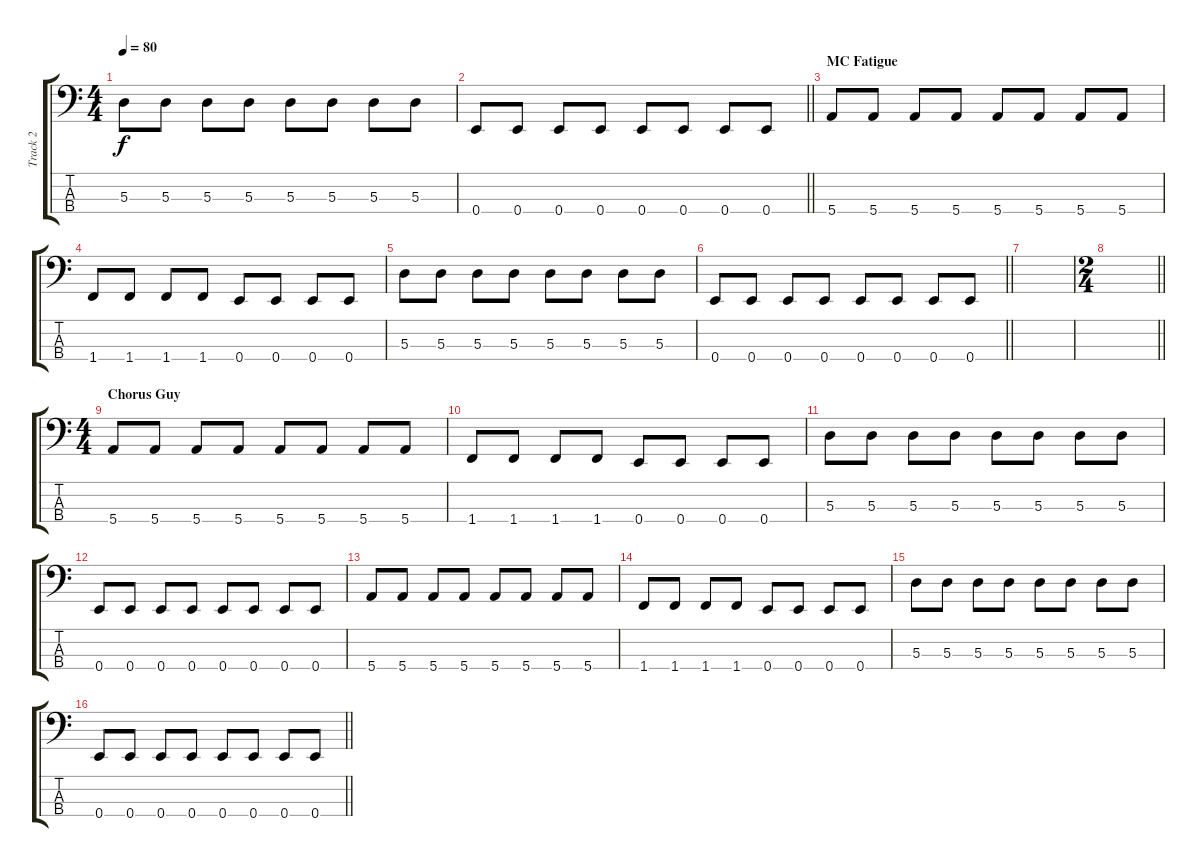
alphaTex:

\track ("Track 2" "Track 2") {instrument electricbassfinger}
\staff {score tabs}
\tuning (G2 D2 A1 E1) {hide}
\ts (4 4)
\tempo 80
\clef f4
\ks c
5.3.8{dy f} 5.3.8 5.3.8 5.3.8 5.3.8 5.3.8 5.3.8 5.3.8 |
\barLineRight lightlight
0.4.8 0.4.8 0.4.8 0.4.8 0.4.8 0.4.8 0.4.8 0.4.8 |
\section ("" "MC Fatigue")
5.4.8 5.4.8 5.4.8 5.4.8 5.4.8 5.4.8 5.4.8 5.4.8 |
1.4.8 1.4.8 1.4.8 1.4.8 0.4.8 0.4.8 0.4.8 0.4.8 |
5.3.8 5.3.8 5.3.8 5.3.8 5.3.8 5.3.8 5.3.8 5.3.8 |
\barLineRight lightlight
0.4.8 0.4.8 0.4.8 0.4.8 0.4.8 0.4.8 0.4.8 0.4.8 |
|
\ts (2 4)
\barLineRight lightlight
|
\ts (4 4)
\section ("" "Chorus Guy")
5.4.8 5.4.8 5.4.8 5.4.8 5.4.8 5.4.8 5.4.8 5.4.8 |
1.4.8 1.4.8 1.4.8 1.4.8 0.4.8 0.4.8 0.4.8 0.4.8 |
5.3.8 5.3.8 5.3.8 5.3.8 5.3.8 5.3.8 5.3.8 5.3.8 |
0.4.8 0.4.8 0.4.8 0.4.8 0.4.8 0.4.8 0.4.8 0.4.8 |
5.4.8 5.4.8 5.4.8 5.4.8 5.4.8 5.4.8 5.4.8 5.4.8 |
1.4.8 1.4.8 1.4.8 1.4.8 0.4.8 0.4.8 0.4.8 0.4.8 |
5.3.8 5.3.8 5.3.8 5.3.8 5.3.8 5.3.8 5.3.8 5.3.8 |
\barLineRight lightlight
0.4.8 0.4.8 0.4.8 0.4.8 0.4.8 0.4.8 0.4.8 0.4.8
